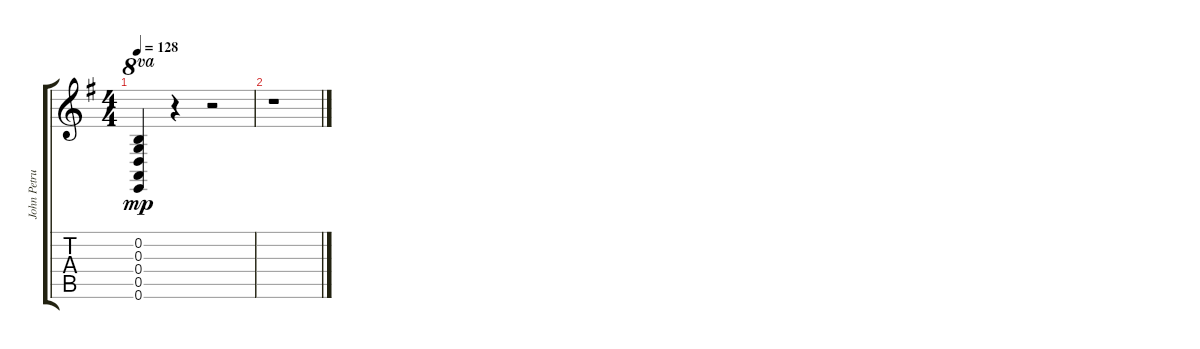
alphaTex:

\track ("John Petrucci (Extra Sounds)" "John Petru") {instrument distortionguitar}
\staff {score tabs}
\tuning (E4 B3 G3 D3 A2 E2) {hide}
\ts (4 4)
\tempo 128
\clef g2
\ks eminor
(0.2 0.3 0.4 0.5 0.6).4{ot 8va dy mp} r.4 r.2 |
r.1
